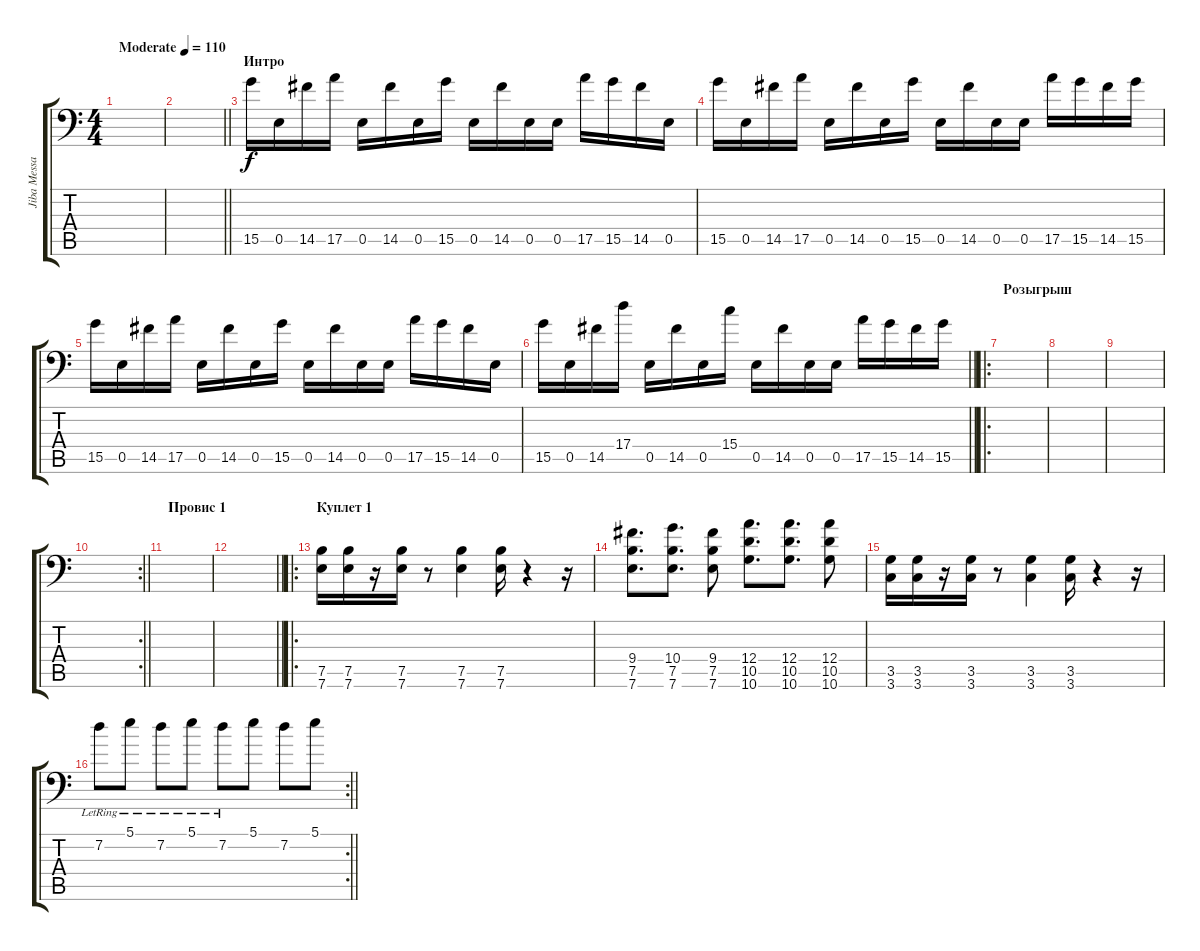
\track ("Jiba Messa (Clean)" "Jiba Messa") {instrument electricguitarclean}
\staff {score tabs}
\tuning (B3 G3 D3 A2 E2 A1) {hide}
\ts (4 4)
\tempo (110 "Moderate")
\clef f4
\ks c
|
\barLineRight lightlight
|
\section ("" "Интро")
15.5.16 0.5.16 14.5.16 17.5.16 0.5.16 14.5.16 0.5.16 15.5.16 0.5.16 14.5.16 0.5.16 0.5.16 17.5.16 15.5.16 14.5.16 0.5.16 |
15.5.16 0.5.16 14.5.16 17.5.16 0.5.16 14.5.16 0.5.16 15.5.16 0.5.16 14.5.16 0.5.16 0.5.16 17.5.16 15.5.16 14.5.16 15.5.16 |
15.5.16 0.5.16 14.5.16 17.5.16 0.5.16 14.5.16 0.5.16 15.5.16 0.5.16 14.5.16 0.5.16 0.5.16 17.5.16 15.5.16 14.5.16 0.5.16 |
\barLineRight lightlight
15.5.16 0.5.16 14.5.16 17.4.16 0.5.16 14.5.16 0.5.16 15.4.16 0.5.16 14.5.16 0.5.16 0.5.16 17.5.16 15.5.16 14.5.16 15.5.16 |
\ro
\section ("" "Розыгрыш")
|
|
|
\rc 2
\barLineRight lightlight
|
\section ("" "Провис 1")
|
\barLineRight lightlight
|
\ro
\section ("" "Куплет 1")
(7.5 7.6).16 (7.5 7.6).16 r.16 (7.5 7.6).16 r.8 (7.5 7.6).4 (7.5 7.6).16 r.4 r.16 |
(9.4 7.5 7.6).8{d} (10.4 7.5 7.6).8{d} (9.4 7.5 7.6).8 (12.4 10.5 10.6).8{d} (12.4 10.5 10.6).8{d} (12.4 10.5 10.6).8 |
(3.5 3.6).16 (3.5 3.6).16 r.16 (3.5 3.6).16 r.8 (3.5 3.6).4 (3.5 3.6).16 r.4 r.16 |
\rc 2
\barLineRight lightlight
7.2{lr}.8 5.1{lr}.8 7.2{lr}.8 5.1{lr}.8 7.2{lr}.8 5.1.8 7.2.8 5.1.8
